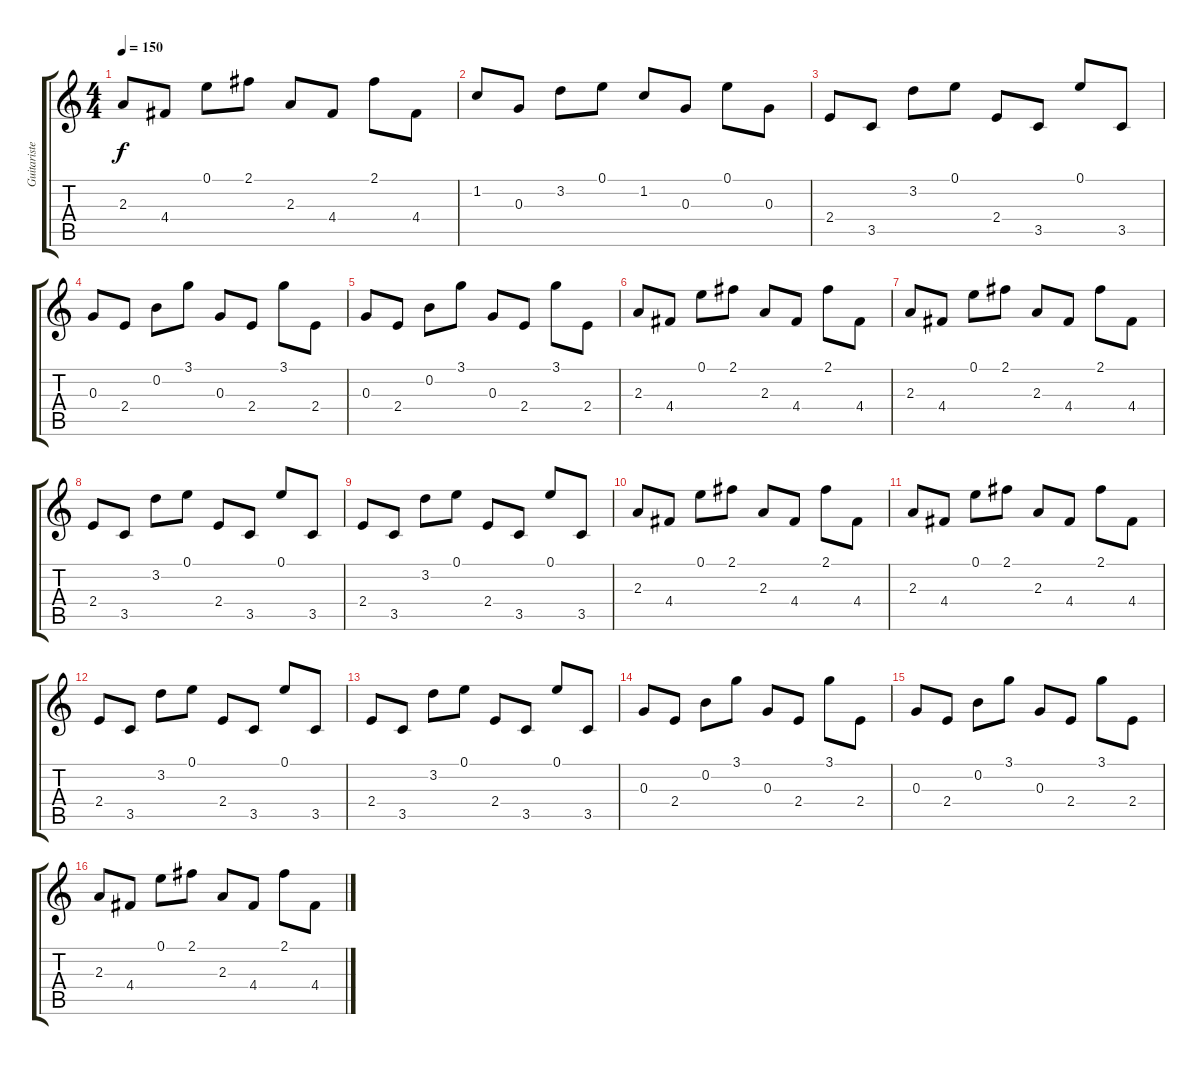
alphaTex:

\track ("Guitariste clean" "Guitariste") {instrument acousticguitarsteel}
\staff {score tabs}
\tuning (E4 B3 G3 D3 A2 E2) {hide}
\ts (4 4)
\tempo 150
\clef g2
\ks c
2.3.8{dy f} 4.4.8 0.1.8 2.1.8 2.3.8 4.4.8 2.1.8 4.4.8 |
1.2.8 0.3.8 3.2.8 0.1.8 1.2.8 0.3.8 0.1.8 0.3.8 |
2.4.8 3.5.8 3.2.8 0.1.8 2.4.8 3.5.8 0.1.8 3.5.8 |
0.3.8 2.4.8 0.2.8 3.1.8 0.3.8 2.4.8 3.1.8 2.4.8 |
0.3.8 2.4.8 0.2.8 3.1.8 0.3.8 2.4.8 3.1.8 2.4.8 |
2.3.8 4.4.8 0.1.8 2.1.8 2.3.8 4.4.8 2.1.8 4.4.8 |
2.3.8 4.4.8 0.1.8 2.1.8 2.3.8 4.4.8 2.1.8 4.4.8 |
2.4.8 3.5.8 3.2.8 0.1.8 2.4.8 3.5.8 0.1.8 3.5.8 |
2.4.8 3.5.8 3.2.8 0.1.8 2.4.8 3.5.8 0.1.8 3.5.8 |
2.3.8 4.4.8 0.1.8 2.1.8 2.3.8 4.4.8 2.1.8 4.4.8 |
2.3.8 4.4.8 0.1.8 2.1.8 2.3.8 4.4.8 2.1.8 4.4.8 |
2.4.8 3.5.8 3.2.8 0.1.8 2.4.8 3.5.8 0.1.8 3.5.8 |
2.4.8 3.5.8 3.2.8 0.1.8 2.4.8 3.5.8 0.1.8 3.5.8 |
0.3.8 2.4.8 0.2.8 3.1.8 0.3.8 2.4.8 3.1.8 2.4.8 |
0.3.8 2.4.8 0.2.8 3.1.8 0.3.8 2.4.8 3.1.8 2.4.8 |
2.3.8 4.4.8 0.1.8 2.1.8 2.3.8 4.4.8 2.1.8 4.4.8
